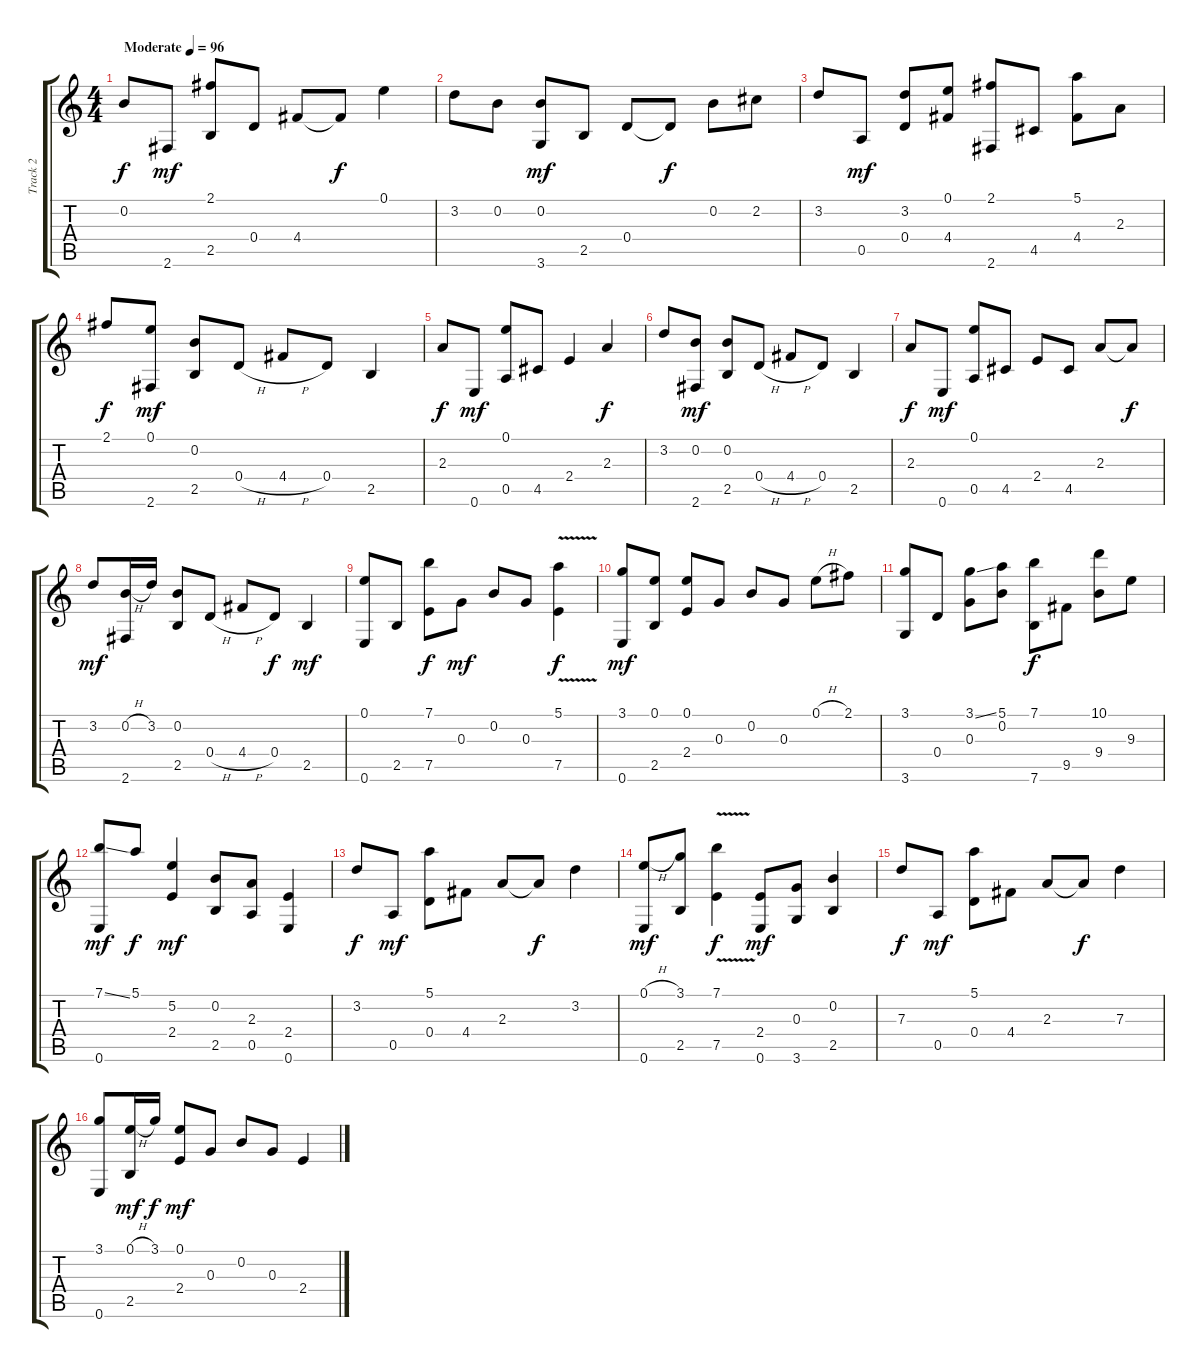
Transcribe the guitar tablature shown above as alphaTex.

\track ("Track 2" "Track 2") {instrument acousticguitarsteel}
\staff {score tabs}
\tuning (E4 B3 G3 D3 A2 E2) {hide}
\ts (4 4)
\tempo (96 "Moderate")
\clef g2
\ks c
0.2.8{dy f instrument acousticguitarsteel} 2.6.8{dy mf} (2.1 2.5).8 0.4.8 4.4.8 4.4{t}.8{dy f} 0.1.4 |
3.2.8 0.2.8 (0.2 3.6).8{dy mf} 2.5.8 0.4.8 0.4{t}.8{dy f} 0.2.8 2.2.8 |
3.2.8 0.5.8{dy mf} (3.2 0.4).8 (0.1 4.4).8 (2.1 2.6).8 4.5.8 (5.1 4.4).8 2.3.8 |
2.1.8{dy f} (0.1 2.6).8{dy mf} (0.2 2.5).8 0.4{h}.8 4.4{h}.8 0.4.8 2.5.4 |
2.3.8{dy f} 0.6.8{dy mf} (0.1 0.5).8 4.5.8 2.4.4 2.3.4{dy f} |
3.2.8 (0.2 2.6).8{dy mf} (0.2 2.5).8 0.4{h}.8 4.4{h}.8 0.4.8 2.5.4 |
2.3.8{dy f} 0.6.8{dy mf} (0.1 0.5).8 4.5.8 2.4.8 4.5.8 2.3.8 2.3{t}.8{dy f} |
3.2.8{dy mf} (0.2{h} 2.6).16 3.2.16 (0.2 2.5).8 0.4{h}.8 4.4{h}.8 0.4.8{dy f} 2.5.4{dy mf} |
(0.1 0.6).8 2.5.8 (7.1 7.5).8{dy f} 0.3.8{dy mf} 0.2.8 0.3.8 (5.1{v} 7.5).4{dy f} |
(3.1 0.6).8{dy mf} (0.1 2.5).8 (0.1 2.4).8 0.3.8 0.2.8 0.3.8 0.1{h}.8 2.1.8 |
(3.1 3.6).8 0.4.8 (3.1{ss} 0.3).8 (5.1 0.2).8 (7.1 7.6).8{dy f} 9.5.8 (10.1 9.4).8 9.3.8 |
(7.1{ss} 0.6).8{dy mf} 5.1.8{dy f} (5.2 2.4).4{dy mf} (0.2 2.5).8 (2.3 0.5).8 (2.4 0.6).4 |
3.2.8{dy f} 0.5.8{dy mf} (5.1 0.4).8 4.4.8 2.3.8 2.3{t}.8{dy f} 3.2.4 |
(0.1{h} 0.6).8{dy mf} (3.1 2.5).8 (7.1{v} 7.5).4{dy f} (2.4 0.6).8{dy mf} (0.3 3.6).8 (0.2 2.5).4 |
7.3.8{dy f} 0.5.8{dy mf} (5.1 0.4).8 4.4.8 2.3.8 2.3{t}.8{dy f} 7.3.4 |
(3.1 0.6).8 (0.1{h} 2.5).16{dy mf} 3.1.16{dy f} (0.1 2.4).8{dy mf} 0.3.8 0.2.8 0.3.8 2.4.4
